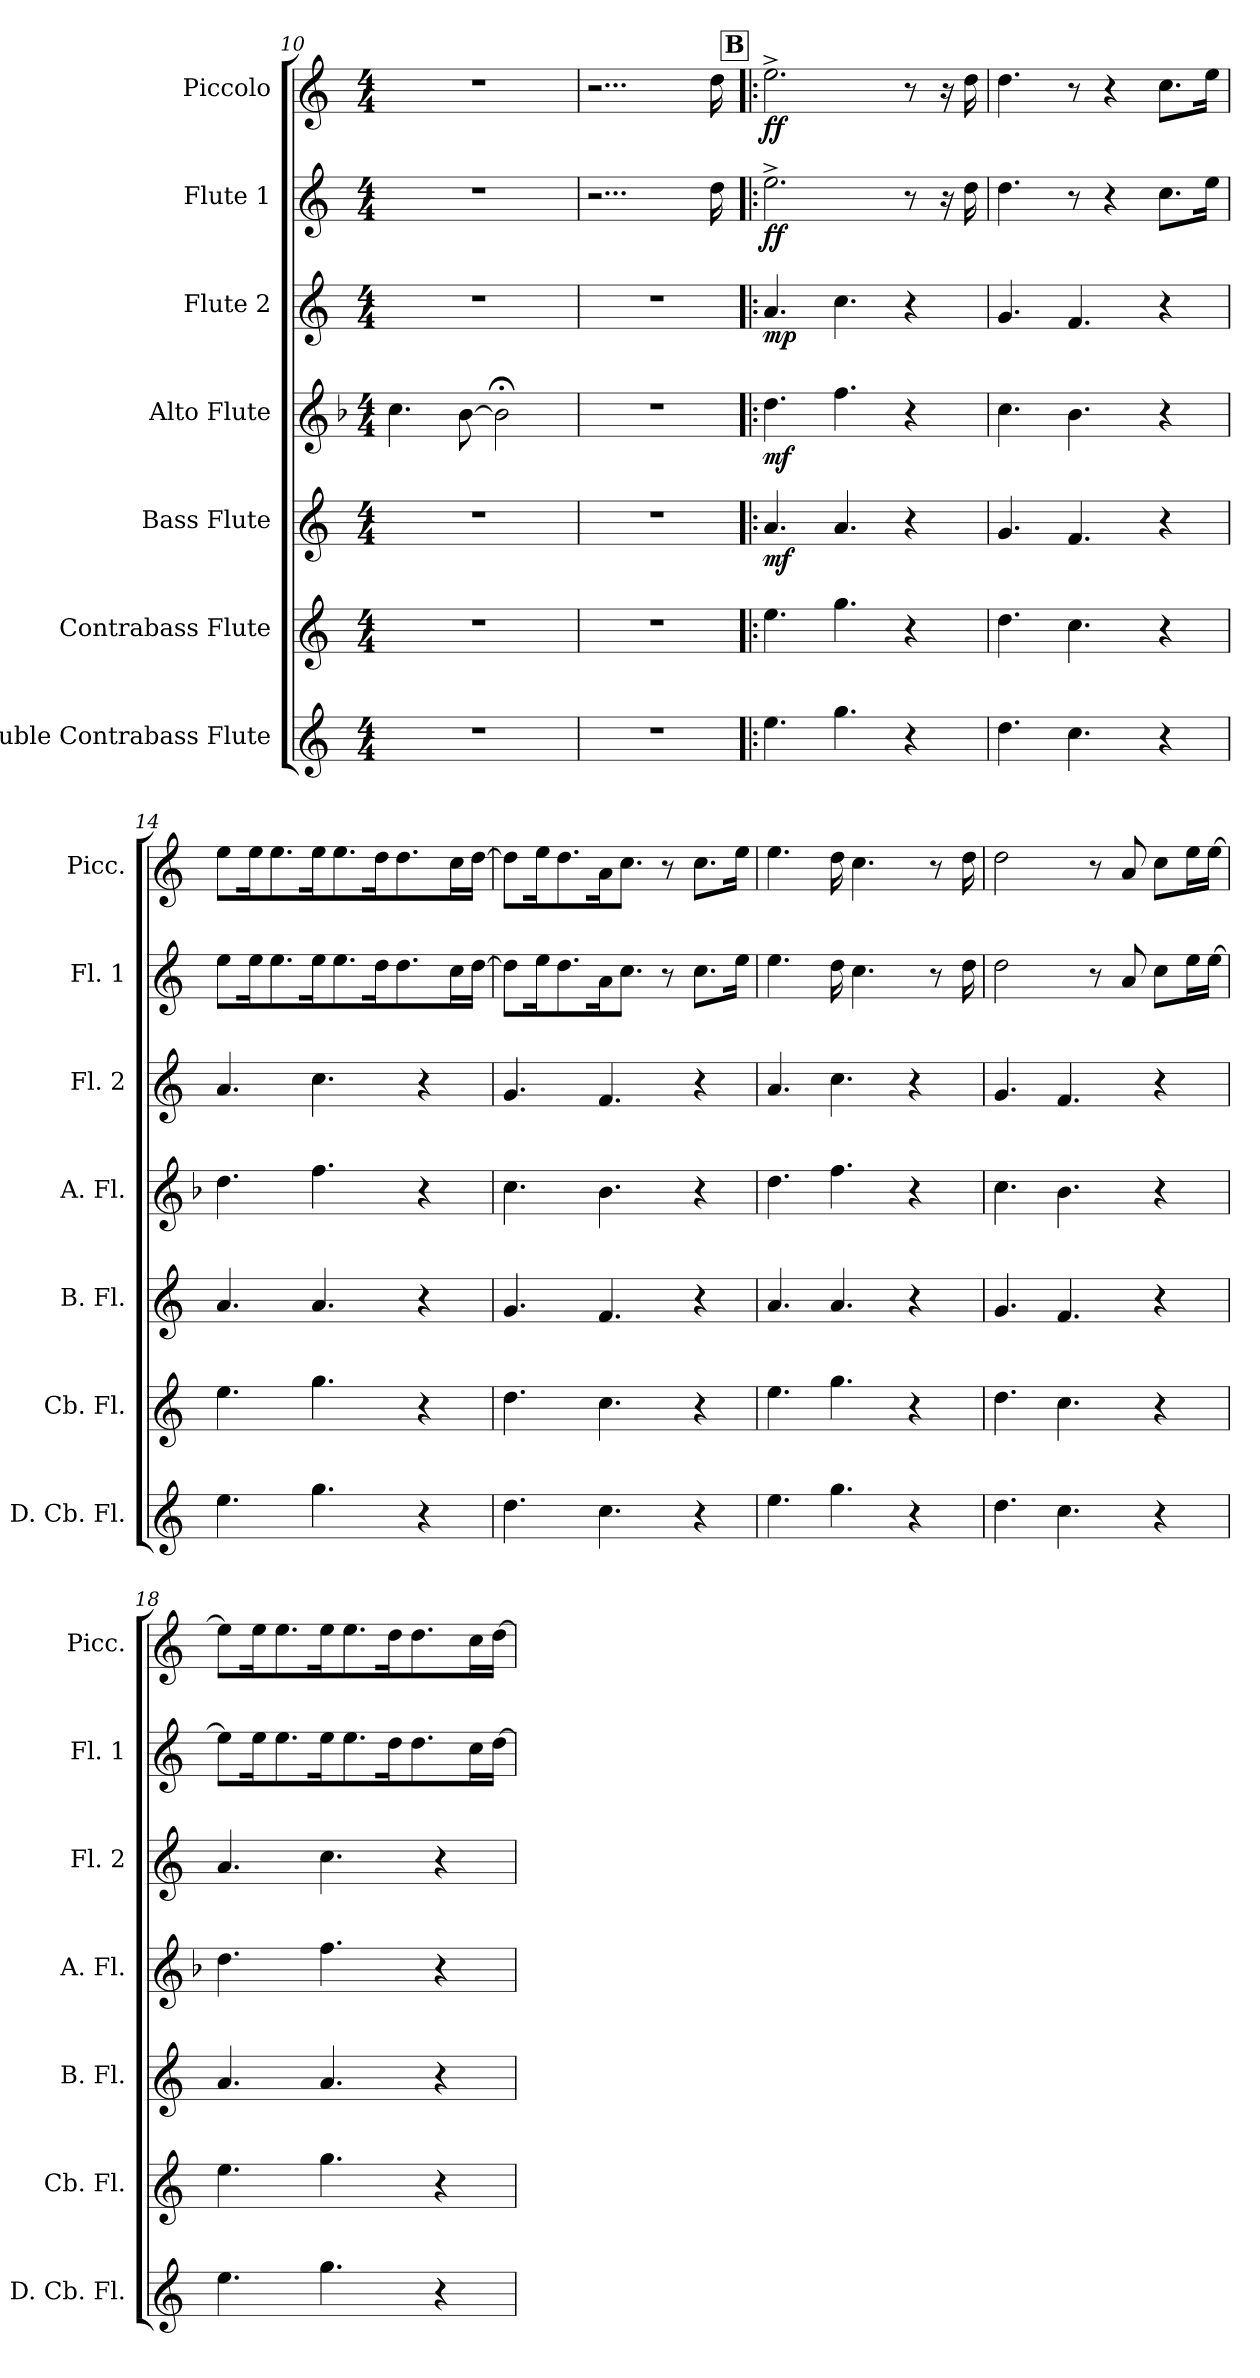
**kern	**dynam	**kern	**dynam	**kern	**dynam	**kern	**dynam	**kern	**dynam	**kern	**dynam	**kern	**dynam
*part7	*part7	*part6	*part6	*part5	*part5	*part4	*part4	*part3	*part3	*part2	*part2	*part1	*part1
*staff7	*staff7	*staff6	*staff6	*staff5	*staff5	*staff4	*staff4	*staff3	*staff3	*staff2	*staff2	*staff1	*staff1
*I"Double Contrabass Flute	*	*I"Contrabass Flute	*	*I"Bass Flute	*	*I"Alto Flute	*	*I"Flute 2	*	*I"Flute 1	*	*I"Piccolo	*
*I'D. Cb. Fl.	*	*I'Cb. Fl.	*	*I'B. Fl.	*	*I'A. Fl.	*	*I'Fl. 2	*	*I'Fl. 1	*	*I'Picc.	*
!!LO:PB:g=z
*clefG2	*	*clefG2	*	*clefG2	*	*clefG2	*	*clefG2	*	*clefG2	*	*clefG2	*
*ITrd21c36	*	*ITrd14c24	*	*ITrd7c12	*	*ITrd3c5	*	*	*	*	*	*ITrd-7c-12	*
*k[]	*	*k[]	*	*k[]	*	*k[]	*	*k[]	*	*k[]	*	*k[]	*
*M4/4	*	*M4/4	*	*M4/4	*	*M4/4	*	*M4/4	*	*M4/4	*	*M4/4	*
=10	=10	=10	=10	=10	=10	=10	=10	=10	=10	=10	=10	=10	=10
1r	.	1r	.	1r	.	4.g\	.	1r	.	1r	.	1r	.
.	.	.	.	.	.	[8f\	.	.	.	.	.	.	.
.	.	.	.	.	.	2f;<\]	.	.	.	.	.	.	.
=11	=11	=11	=11	=11	=11	=11	=11	=11	=11	=11	=11	=11	=11
1r	.	1r	.	1r	.	1r	.	1r	.	2...r	.	2...r	.
.	.	.	.	.	.	.	.	.	.	16dd\	.	16ddd\	.
!!LO:REH:place=s1:a:B:fs=14:t=B
=12!|:	=12!|:	=12!|:	=12!|:	=12!|:	=12!|:	=12!|:	=12!|:	=12!|:	=12!|:	=12!|:	=12!|:	=12!|:	=12!|:
!	!LO:DY:b	!	!LO:DY:b	!	!LO:DY:b	!	!LO:DY:b	!	!LO:DY:b	!	!LO:DY:b	!	!LO:DY:b
4.EE\	other-dynamics	4.E\	other-dynamics	4.A/	mf	4.a\	mf	4.a/	mp	2.ee^\	ff	2.eee^\	ff
4.GG\	.	4.G\	.	4.A/	.	4.cc\	.	4.cc\	.	.	.	.	.
4r	.	4r	.	4r	.	4r	.	4r	.	8r	.	8r	.
.	.	.	.	.	.	.	.	.	.	16r	.	16r	.
.	.	.	.	.	.	.	.	.	.	16dd\	.	16ddd\	.
=13	=13	=13	=13	=13	=13	=13	=13	=13	=13	=13	=13	=13	=13
4.DD\	.	4.D\	.	4.G/	.	4.g\	.	4.g/	.	4.dd\	.	4.ddd\	.
4.CC\	.	4.C\	.	4.F/	.	4.f\	.	4.f/	.	8r	.	8r	.
.	.	.	.	.	.	.	.	.	.	4r	.	4r	.
4r	.	4r	.	4r	.	4r	.	4r	.	8.cc\L	.	8.ccc\L	.
.	.	.	.	.	.	.	.	.	.	16ee\Jk	.	16eee\Jk	.
=14	=14	=14	=14	=14	=14	=14	=14	=14	=14	=14	=14	=14	=14
4.EE\	.	4.E\	.	4.A/	.	4.a\	.	4.a/	.	8ee\L	.	8eee\L	.
.	.	.	.	.	.	.	.	.	.	16ee\K	.	16eee\K	.
.	.	.	.	.	.	.	.	.	.	8.ee\	.	8.eee\	.
4.GG\	.	4.G\	.	4.A/	.	4.cc\	.	4.cc\	.	16ee\K	.	16eee\K	.
.	.	.	.	.	.	.	.	.	.	8.ee\	.	8.eee\	.
.	.	.	.	.	.	.	.	.	.	16dd\K	.	16ddd\K	.
.	.	.	.	.	.	.	.	.	.	8.dd\	.	8.ddd\	.
4r	.	4r	.	4r	.	4r	.	4r	.	.	.	.	.
.	.	.	.	.	.	.	.	.	.	16cc\L	.	16ccc\L	.
.	.	.	.	.	.	.	.	.	.	[16dd\JJ	.	[16ddd\JJ	.
=15	=15	=15	=15	=15	=15	=15	=15	=15	=15	=15	=15	=15	=15
4.DD\	.	4.D\	.	4.G/	.	4.g\	.	4.g/	.	8dd\L]	.	8ddd\L]	.
.	.	.	.	.	.	.	.	.	.	16ee\K	.	16eee\K	.
.	.	.	.	.	.	.	.	.	.	8.dd\	.	8.ddd\	.
4.CC\	.	4.C\	.	4.F/	.	4.f\	.	4.f/	.	16a\K	.	16aa\K	.
.	.	.	.	.	.	.	.	.	.	8.cc\J	.	8.ccc\J	.
.	.	.	.	.	.	.	.	.	.	8r	.	8r	.
4r	.	4r	.	4r	.	4r	.	4r	.	8.cc\L	.	8.ccc\L	.
.	.	.	.	.	.	.	.	.	.	16ee\Jk	.	16eee\Jk	.
!!LO:PB:g=z
=16	=16	=16	=16	=16	=16	=16	=16	=16	=16	=16	=16	=16	=16
4.EE\	.	4.E\	.	4.A/	.	4.a\	.	4.a/	.	4.ee\	.	4.eee\	.
4.GG\	.	4.G\	.	4.A/	.	4.cc\	.	4.cc\	.	16dd\	.	16ddd\	.
.	.	.	.	.	.	.	.	.	.	4.cc\	.	4.ccc\	.
4r	.	4r	.	4r	.	4r	.	4r	.	.	.	.	.
.	.	.	.	.	.	.	.	.	.	8r	.	8r	.
.	.	.	.	.	.	.	.	.	.	16dd\	.	16ddd\	.
=17	=17	=17	=17	=17	=17	=17	=17	=17	=17	=17	=17	=17	=17
4.DD\	.	4.D\	.	4.G/	.	4.g\	.	4.g/	.	2dd\	.	2ddd\	.
4.CC\	.	4.C\	.	4.F/	.	4.f\	.	4.f/	.	.	.	.	.
.	.	.	.	.	.	.	.	.	.	8r	.	8r	.
.	.	.	.	.	.	.	.	.	.	8a/	.	8aa/	.
4r	.	4r	.	4r	.	4r	.	4r	.	8cc\L	.	8ccc\L	.
.	.	.	.	.	.	.	.	.	.	16ee\L	.	16eee\L	.
.	.	.	.	.	.	.	.	.	.	[16ee\JJ	.	[16eee\JJ	.
=18	=18	=18	=18	=18	=18	=18	=18	=18	=18	=18	=18	=18	=18
4.EE\	.	4.E\	.	4.A/	.	4.a\	.	4.a/	.	8ee\L]	.	8eee\L]	.
.	.	.	.	.	.	.	.	.	.	16ee\K	.	16eee\K	.
.	.	.	.	.	.	.	.	.	.	8.ee\	.	8.eee\	.
4.GG\	.	4.G\	.	4.A/	.	4.cc\	.	4.cc\	.	16ee\K	.	16eee\K	.
.	.	.	.	.	.	.	.	.	.	8.ee\	.	8.eee\	.
.	.	.	.	.	.	.	.	.	.	16dd\K	.	16ddd\K	.
.	.	.	.	.	.	.	.	.	.	8.dd\	.	8.ddd\	.
4r	.	4r	.	4r	.	4r	.	4r	.	.	.	.	.
.	.	.	.	.	.	.	.	.	.	16cc\L	.	16ccc\L	.
.	.	.	.	.	.	.	.	.	.	[16dd\JJ	.	[16ddd\JJ	.
=	=	=	=	=	=	=	=	=	=	=	=	=	=
*-	*-	*-	*-	*-	*-	*-	*-	*-	*-	*-	*-	*-	*-
